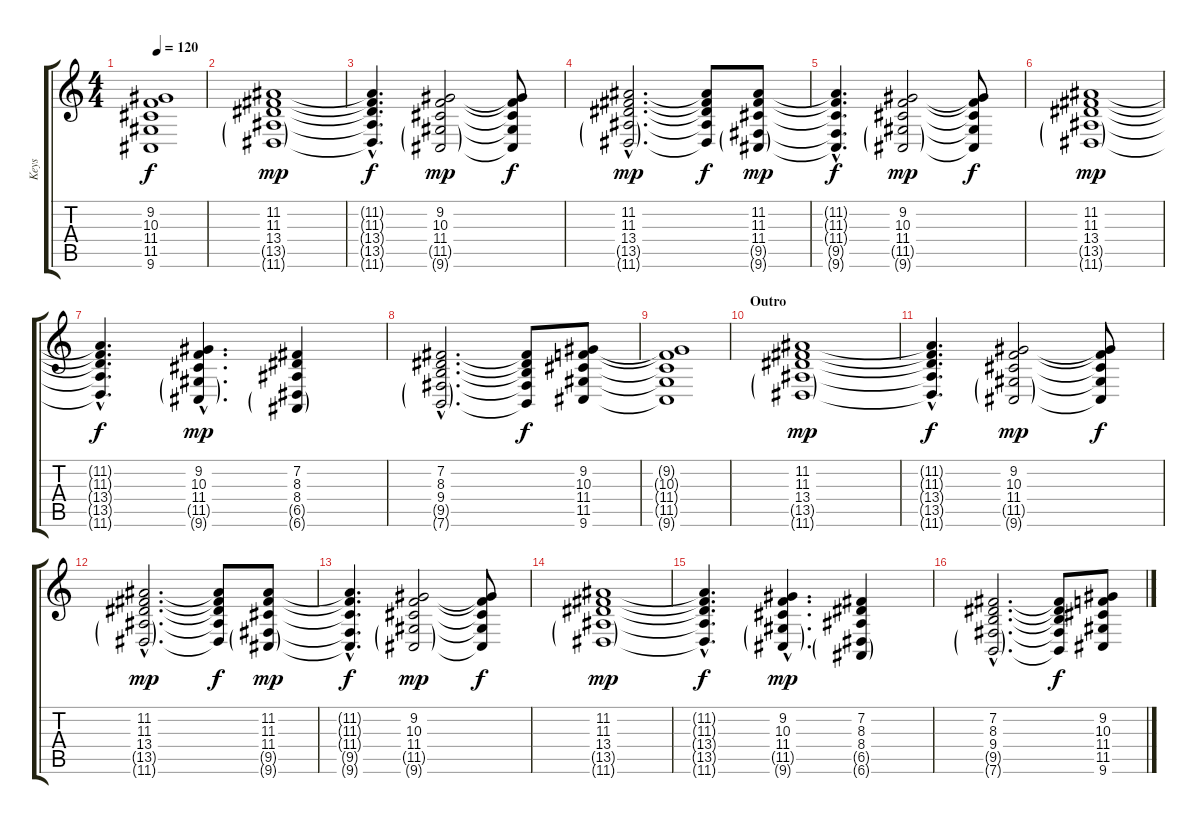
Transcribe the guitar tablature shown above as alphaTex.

\track ("Keys" "Keys") {instrument stringensemble2}
\staff {score tabs}
\tuning (E4 B3 G3 D3 A2 E2) {hide}
\ts (4 4)
\tempo 120
\clef g2
\ks c
(9.2{t} 10.3{t} 11.4{t} 11.5{t} 9.6{t}).1{dy f} |
(11.2 11.3 13.4 13.5{g} 11.6{g}).1{dy mp} |
(11.2{hac t} 11.3{hac t} 13.4{hac t} 13.5{hac t} 11.6{hac t}).4{d dy f} (9.2 10.3 11.4 11.5{g} 9.6{g}).2{dy mp} (9.2{t} 10.3{t} 11.4{t} 11.5{t} 9.6{t}).8{dy f} |
(11.2{hac} 11.3{hac} 13.4{hac} 13.5{g hac} 11.6{g hac}).2{d dy mp} (11.2{t} 11.3{t} 13.4{t} 13.5{t} 11.6{t}).8{dy f} (11.2 11.3 11.4 9.5{g} 9.6{g}).8{dy mp} |
(11.2{hac t} 11.3{hac t} 11.4{hac t} 9.5{hac t} 9.6{hac t}).4{d dy f} (9.2 10.3 11.4 11.5{g} 9.6{g}).2{dy mp} (9.2{t} 10.3{t} 11.4{t} 11.5{t} 9.6{t}).8{dy f} |
(11.2 11.3 13.4 13.5{g} 11.6{g}).1{dy mp} |
(11.2{hac t} 11.3{hac t} 13.4{hac t} 13.5{hac t} 11.6{hac t}).4{d dy f} (9.2{hac} 10.3{hac} 11.4{hac} 11.5{g hac} 9.6{g hac}).4{d dy mp} (7.2 8.3 8.4 6.5{g} 6.6{g}).4 |
(7.2{hac} 8.3{hac} 9.4{hac} 9.5{g hac} 7.6{g hac}).2{d} (7.2{t} 8.3{t} 9.4{t} 9.5{t} 7.6{t}).8{dy f} (9.2 10.3 11.4 11.5 9.6).8 |
(9.2{t} 10.3{t} 11.4{t} 11.5{t} 9.6{t}).1 |
\section ("" "Outro")
(11.2 11.3 13.4 13.5{g} 11.6{g}).1{dy mp volume 5} |
(11.2{hac t} 11.3{hac t} 13.4{hac t} 13.5{hac t} 11.6{hac t}).4{d dy f} (9.2 10.3 11.4 11.5{g} 9.6{g}).2{dy mp} (9.2{t} 10.3{t} 11.4{t} 11.5{t} 9.6{t}).8{dy f} |
(11.2{hac} 11.3{hac} 13.4{hac} 13.5{g hac} 11.6{g hac}).2{d dy mp volume 4} (11.2{t} 11.3{t} 13.4{t} 13.5{t} 11.6{t}).8{dy f} (11.2 11.3 11.4 9.5{g} 9.6{g}).8{dy mp} |
(11.2{hac t} 11.3{hac t} 11.4{hac t} 9.5{hac t} 9.6{hac t}).4{d dy f} (9.2 10.3 11.4 11.5{g} 9.6{g}).2{dy mp} (9.2{t} 10.3{t} 11.4{t} 11.5{t} 9.6{t}).8{dy f} |
(11.2 11.3 13.4 13.5{g} 11.6{g}).1{dy mp volume 3} |
(11.2{hac t} 11.3{hac t} 13.4{hac t} 13.5{hac t} 11.6{hac t}).4{d dy f} (9.2{hac} 10.3{hac} 11.4{hac} 11.5{g hac} 9.6{g hac}).4{d dy mp} (7.2 8.3 8.4 6.5{g} 6.6{g}).4 |
(7.2{hac} 8.3{hac} 9.4{hac} 9.5{g hac} 7.6{g hac}).2{d volume 2} (7.2{t} 8.3{t} 9.4{t} 9.5{t} 7.6{t}).8{dy f} (9.2 10.3 11.4 11.5 9.6).8
